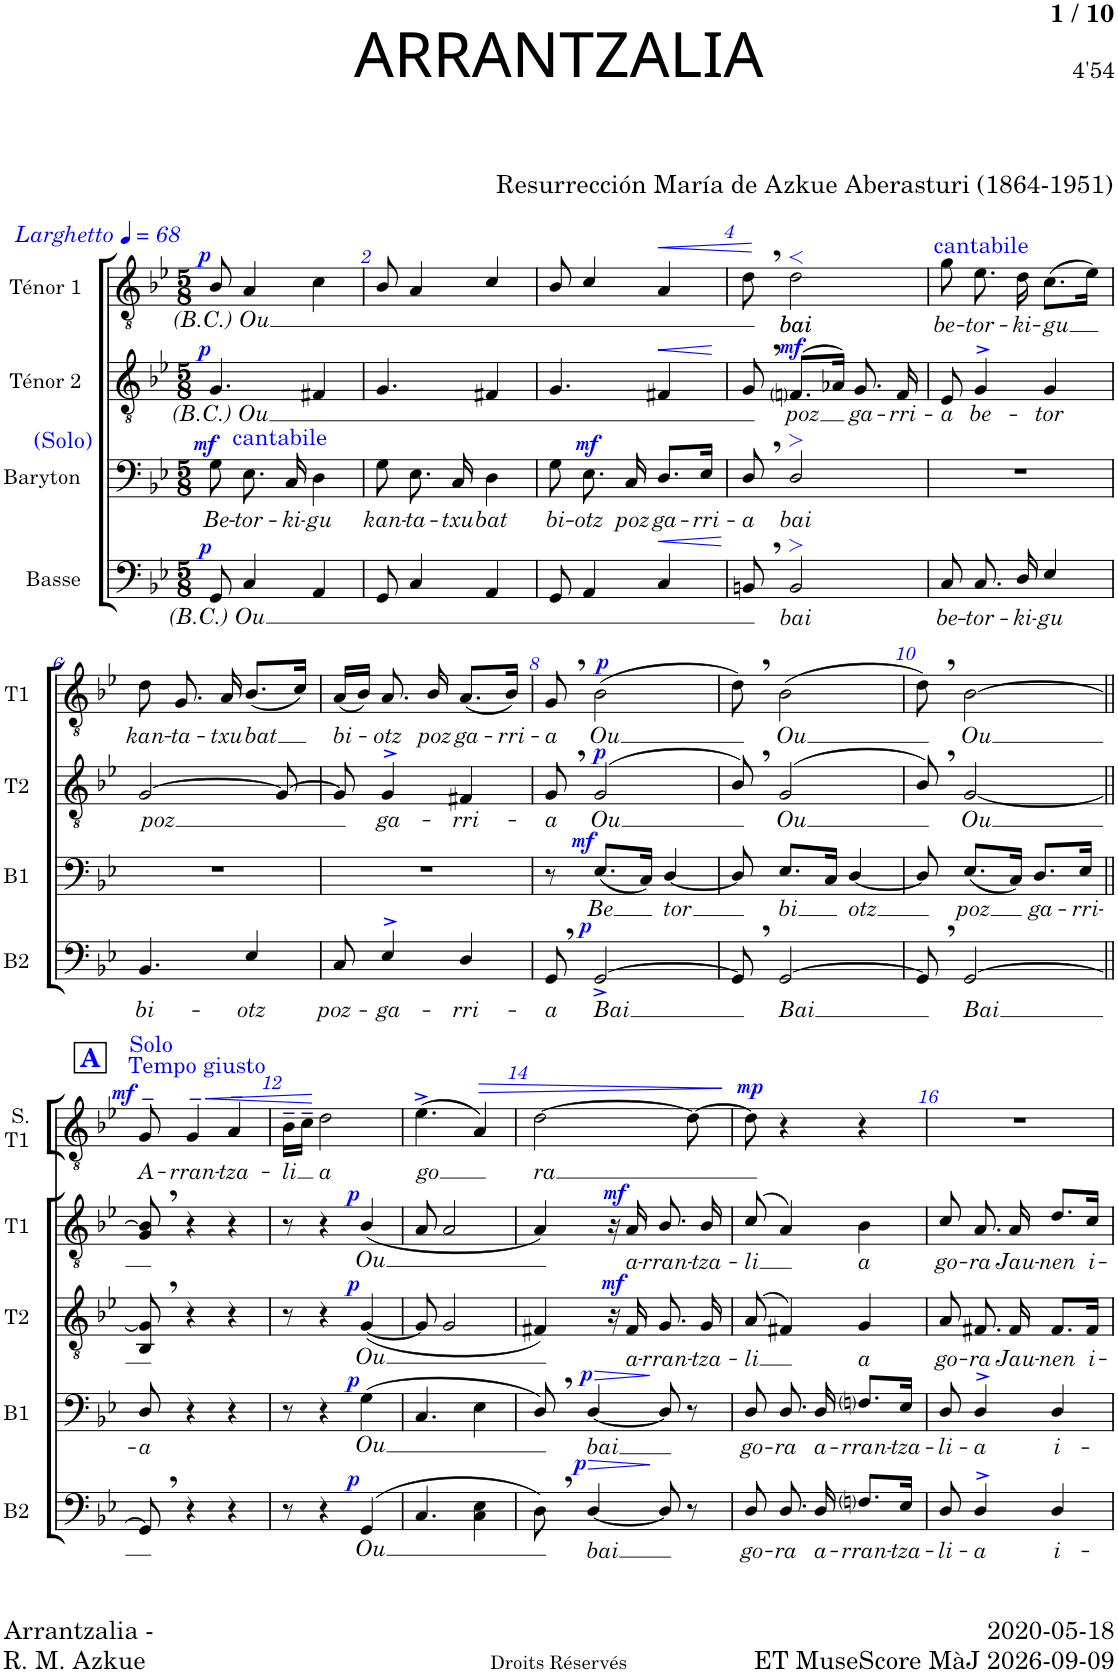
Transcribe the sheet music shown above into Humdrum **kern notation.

**kern	**text	**dynam	**kern	**text	**dynam	**kern	**text	**dynam	**kern	**text	**dynam	**kern	**kern	**kern	**text	**dynam
*part7	*part7	*part7	*part6	*part6	*part6	*part5	*part5	*part5	*part4	*part4	*part4	*part3	*part2	*part1	*part1	*part1
*staff7	*staff7	*staff7	*staff6	*staff6	*staff6	*staff5	*staff5	*staff5	*staff4	*staff4	*staff4	*staff3	*staff2	*staff1	*staff1	*staff1
*I"Basse	*	*	*I"Baryton	*	*	*I"Ténor 2	*	*	*I"Ténor 1	*	*	*I"Solo  Basse	*I"Solo  Ténor 2	*I"Solo Ténor 1	*	*
*I'B2	*	*	*I'B1	*	*	*I'T2	*	*	*I'T1	*	*	*I'S. Bs	*I'S. T2	*I'S. T1	*	*
*clefF4	*	*	*clefF4	*	*	*clefGv2	*	*	*clefGv2	*	*	*clefF4	*clefGv2	*clefGv2	*	*
*k[b-e-]	*	*	*k[b-e-]	*	*	*k[b-e-]	*	*	*k[b-e-]	*	*	*k[b-e-]	*k[b-e-]	*k[b-e-]	*	*
*M5/8	*	*	*M5/8	*	*	*M5/8	*	*	*M5/8	*	*	*M5/8	*M5/8	*M5/8	*	*
*MM68	*	*	*MM68	*	*	*MM68	*	*	*MM68	*	*	*MM68	*MM68	*MM68	*	*
=1	=1	=1	=1	=1	=1	=1	=1	=1	=1	=1	=1	=1	=1	=1	=1	=1
!	!	!	!	!	!	!	!	!	!	!	!	!	!	!LO:TX:a:i:t=Larghetto	!	!
!	!	!	!LO:TX:a:color=#0000FF:t=(Solo)	!	!	!	!	!	!	!	!	!	!	!	!	!
!	!LO:LY:b	!LO:DY:a	!	!LO:LY:b	!LO:DY:a	!	!LO:LY:b	!LO:DY:a	!	!LO:LY:b	!LO:DY:a	!	!	!	!	!
8GG/	(B.C.) Ou	p	8G\	Be-	mf	4.G/	(B.C.) Ou	p	8B-/	(B.C.) Ou	p	8%5r	8%5r	8%5r	.	.
!	!	!	!	!LO:LY:b	!	!	!	!	!	!	!	!	!	!	!	!
4C/	.	.	8.E-\	-tor-	.	.	.	.	4A/	.	.	.	.	.	.	.
!	!	!	!LO:TX:a:color=#0000FF:t=cantabile	!	!	!	!	!	!	!	!	!	!	!	!	!
!	!	!	!	!LO:LY:b	!	!	!	!	!	!	!	!	!	!	!	!
.	.	.	16C/	-ki-	.	.	.	.	.	.	.	.	.	.	.	.
!	!	!	!	!LO:LY:b	!	!	!	!	!	!	!	!	!	!	!	!
4AA/	.	.	4D\	-gu	.	4F#X/	.	.	4c\	.	.	.	.	.	.	.
=2	=2	=2	=2	=2	=2	=2	=2	=2	=2	=2	=2	=2	=2	=2	=2	=2
!	!	!	!	!LO:LY:b	!	!	!	!	!	!	!	!	!	!	!	!
8GG/	.	.	8G\	kan-	.	4.G/	.	.	8B-/	.	.	8%5r	8%5r	8%5r	.	.
!	!	!	!	!LO:LY:b	!	!	!	!	!	!	!	!	!	!	!	!
4C/	.	.	8.E-\	-ta-	.	.	.	.	4A/	.	.	.	.	.	.	.
!	!	!	!	!LO:LY:b	!	!	!	!	!	!	!	!	!	!	!	!
.	.	.	16C/	-txu	.	.	.	.	.	.	.	.	.	.	.	.
!	!	!	!	!LO:LY:b	!	!	!	!	!	!	!	!	!	!	!	!
4AA/	.	.	4D\	bat	.	4F#X/	.	.	4c/	.	.	.	.	.	.	.
=3	=3	=3	=3	=3	=3	=3	=3	=3	=3	=3	=3	=3	=3	=3	=3	=3
!	!	!	!	!LO:LY:b	!	!	!	!	!	!	!	!	!	!	!	!
8GG/	.	.	8G\	bi-	.	4.G/	.	.	8B-/	.	.	8%5r	8%5r	8%5r	.	.
!	!	!	!	!LO:LY:b	!LO:DY:a	!	!	!	!	!	!	!	!	!	!	!
4AA/	.	.	8.E-\	-otz	mf	.	.	.	4c/	.	.	.	.	.	.	.
!	!	!	!	!LO:LY:b	!	!	!	!	!	!	!	!	!	!	!	!
.	.	.	16C/	poz	.	.	.	.	.	.	.	.	.	.	.	.
!	!	!LO:HP:b	!	!LO:LY:b	!	!	!	!LO:HP:b	!	!	!LO:HP:b	!	!	!	!	!
4C/	.	<	8.D/L	ga-	.	4F#X/	.	<	4A/	.	<	.	.	.	.	.
!	!	!	!	!LO:LY:b	!	!	!	!	!	!	!	!	!	!	!	!
.	.	.	16E-/JL	-rri-	.	.	.	.	.	.	.	.	.	.	.	.
.	.	[	.	.	.	.	.	[	.	.	.	.	.	.	.	.
=4	=4	=4	=4	=4	=4	=4	=4	=4	=4	=4	=4	=4	=4	=4	=4	=4
!	!	!	!	!LO:LY:b	!	!	!	!	!	!	!	!	!	!	!	!
8BBn,/	.	.	8D,/	-a	.	8G,/	.	.	8d,\	.	.	8%5r	8%5r	8%5r	.	.
!	!LO:LY:b	!	!	!LO:LY:b	!	!	!LO:LY:b	!LO:DY:a	!	!LO:LY:b	!	!	!	!	!	!
2BB>/	bai	.	2D>/	bai	.	(>8.Fni/L	poz	mf	2d>\	bai	[	.	.	.	.	.
.	.	.	.	.	.	16A-X/Jk)	.	.	.	.	.	.	.	.	.	.
!	!	!	!	!	!	!	!LO:LY:b	!	!	!	!	!	!	!	!	!
.	.	.	.	.	.	8.G/	ga-	.	.	.	.	.	.	.	.	.
!	!	!	!	!	!	!	!LO:LY:b	!	!	!	!	!	!	!	!	!
.	.	.	.	.	.	16F/	-rri-	.	.	.	.	.	.	.	.	.
=5	=5	=5	=5	=5	=5	=5	=5	=5	=5	=5	=5	=5	=5	=5	=5	=5
!	!	!	!	!	!	!	!	!	!LO:TX:a:color=#0000FF:t=cantabile	!	!	!	!	!	!	!
!	!LO:LY:b	!	!	!	!	!	!LO:LY:b	!	!	!LO:LY:b	!	!	!	!	!	!
8C/	be-	.	8%5r	.	.	8E-/	-a	.	8g\	be-	.	8%5r	8%5r	8%5r	.	.
!	!LO:LY:b	!	!	!	!	!	!LO:LY:b	!	!	!LO:LY:b	!	!	!	!	!	!
8.C/	-tor-	.	.	.	.	4G^>/	be-	.	8.e-\	-tor-	.	.	.	.	.	.
!	!LO:LY:b	!	!	!	!	!	!	!	!	!LO:LY:b	!	!	!	!	!	!
16D/	-ki-	.	.	.	.	.	.	.	16d\	-ki-	.	.	.	.	.	.
!	!LO:LY:b	!	!	!	!	!	!LO:LY:b	!	!	!LO:LY:b	!	!	!	!	!	!
4E-/	-gu	.	.	.	.	4G/	-tor	.	(8.c\L	-gu	.	.	.	.	.	.
.	.	.	.	.	.	.	.	.	16e-\Jk)	.	.	.	.	.	.	.
!!LO:LB:g=z
=6	=6	=6	=6	=6	=6	=6	=6	=6	=6	=6	=6	=6	=6	=6	=6	=6
!	!LO:LY:b	!	!	!	!	!	!LO:LY:b	!	!	!LO:LY:b	!	!	!	!	!	!
4.BB-/	bi-	.	8%5r	.	.	[>2G/	poz	.	8d\	kan-	.	8%5r	8%5r	8%5r	.	.
!	!	!	!	!	!	!	!	!	!	!LO:LY:b	!	!	!	!	!	!
.	.	.	.	.	.	.	.	.	8.G/	-ta-	.	.	.	.	.	.
!	!	!	!	!	!	!	!	!	!	!LO:LY:b	!	!	!	!	!	!
.	.	.	.	.	.	.	.	.	16A/	-txu	.	.	.	.	.	.
!	!LO:LY:b	!	!	!	!	!	!	!	!	!LO:LY:b	!	!	!	!	!	!
4E-/	-otz	.	.	.	.	.	.	.	(8.B-/L	bat	.	.	.	.	.	.
.	.	.	.	.	.	8G/_	.	.	.	.	.	.	.	.	.	.
.	.	.	.	.	.	.	.	.	16c/Jk)	.	.	.	.	.	.	.
=7	=7	=7	=7	=7	=7	=7	=7	=7	=7	=7	=7	=7	=7	=7	=7	=7
!	!LO:LY:b	!	!	!	!	!	!	!	!	!LO:LY:b	!	!	!	!	!	!
8C/	poz-	.	8%5r	.	.	8G/]	.	.	(16A/LL	bi-	.	8%5r	8%5r	8%5r	.	.
.	.	.	.	.	.	.	.	.	16B-/JJ)	.	.	.	.	.	.	.
!	!LO:LY:b	!	!	!	!	!	!LO:LY:b	!	!	!LO:LY:b	!	!	!	!	!	!
4E-^>/	-ga-	.	.	.	.	4G^>/	ga-	.	8.A/	-otz	.	.	.	.	.	.
!	!	!	!	!	!	!	!	!	!	!LO:LY:b	!	!	!	!	!	!
.	.	.	.	.	.	.	.	.	16B-/	poz	.	.	.	.	.	.
!	!LO:LY:b	!	!	!	!	!	!LO:LY:b	!	!	!LO:LY:b	!	!	!	!	!	!
4D/	-rri-	.	.	.	.	4F#X/	-rri-	.	(8.A/L	ga-	.	.	.	.	.	.
!	!	!	!	!	!	!	!	!	!	!LO:LY:b	!	!	!	!	!	!
.	.	.	.	.	.	.	.	.	16B-/Jk)	-rri-	.	.	.	.	.	.
=8	=8	=8	=8	=8	=8	=8	=8	=8	=8	=8	=8	=8	=8	=8	=8	=8
!	!LO:LY:b	!	!	!	!	!	!LO:LY:b	!	!	!LO:LY:b	!	!	!	!	!	!
8GG,/	-a	.	8r	.	.	8G,/	-a	.	8G,/	-a	.	8%5r	8%5r	8%5r	.	.
!	!LO:LY:b	!LO:DY:a	!	!LO:LY:b	!LO:DY:a	!	!LO:LY:b	!LO:DY:a	!	!LO:LY:b	!LO:DY:a	!	!	!	!	!
[>2GG^/	Bai	p	(8.E-/L	-Be	mf	(>2G/	Ou	p	(2B-\	Ou	p	.	.	.	.	.
.	.	.	16C/Jk)	.	.	.	.	.	.	.	.	.	.	.	.	.
!	!	!	!	!LO:LY:b	!	!	!	!	!	!	!	!	!	!	!	!
.	.	.	[4D/	tor	.	.	.	.	.	.	.	.	.	.	.	.
=9	=9	=9	=9	=9	=9	=9	=9	=9	=9	=9	=9	=9	=9	=9	=9	=9
8GG,/]	.	.	8D/]	.	.	8B-,/)	.	.	8d,\)	.	.	8%5r	8%5r	8%5r	.	.
!	!LO:LY:b	!	!	!LO:LY:b	!	!	!LO:LY:b	!	!	!LO:LY:b	!	!	!	!	!	!
[>2GG/	Bai	.	8.E-/L	bi	.	(>2G/	Ou	.	(2B-\	Ou	.	.	.	.	.	.
.	.	.	16C/Jk	.	.	.	.	.	.	.	.	.	.	.	.	.
!	!	!	!	!LO:LY:b	!	!	!	!	!	!	!	!	!	!	!	!
.	.	.	[4D/	otz	.	.	.	.	.	.	.	.	.	.	.	.
=10	=10	=10	=10	=10	=10	=10	=10	=10	=10	=10	=10	=10	=10	=10	=10	=10
8GG,/]	.	.	8D/]	.	.	8B-,/)	.	.	8d,\)	.	.	8%5r	8%5r	8%5r	.	.
!	!LO:LY:b	!	!	!LO:LY:b	!	!	!LO:LY:b	!	!	!LO:LY:b	!	!	!	!	!	!
[>2GG/	Bai	.	(8.E-/L	poz	.	[2G/	Ou	.	[2B-\	Ou	.	.	.	.	.	.
.	.	.	16C/Jk)	.	.	.	.	.	.	.	.	.	.	.	.	.
!	!	!	!	!LO:LY:b	!	!	!	!	!	!	!	!	!	!	!	!
.	.	.	8.D/L	ga-	.	.	.	.	.	.	.	.	.	.	.	.
!	!	!	!	!LO:LY:b	!	!	!	!	!	!	!	!	!	!	!	!
.	.	.	16E-/Jk	-rri-	.	.	.	.	.	.	.	.	.	.	.	.
!!LO:LB:g=z
!!LO:REH:place=s1:a:B:cj:color=#0000FF:fs=14:t=A
=11||	=11||	=11||	=11||	=11||	=11||	=11||	=11||	=11||	=11||	=11||	=11||	=11||	=11||	=11||	=11||	=11||
!	!	!	!	!	!	!	!	!	!	!	!	!	!	!LO:TX:a:color=#0000FF:t=Tempo giusto	!	!
!	!	!	!	!	!	!	!	!	!	!	!	!	!	!LO:TX:a:color=#0000FF:t=Solo	!	!
!	!	!	!	!LO:LY:b	!	!	!	!	!	!	!	!	!	!	!LO:LY:b	!LO:DY:a
8GG,/]	.	.	8D/	-a	.	8BB-/, 8G/],	.	.	8G/, 8B-/],	.	.	8%5r	8%5r	8G~>/	A-	mf
!	!	!	!	!	!	!	!	!	!	!	!	!	!	!	!LO:LY:b	!
4r	.	.	4r	.	.	4r	.	.	4r	.	.	.	.	4G~>/	-rran-	.
!	!	!	!	!	!	!	!	!	!	!	!	!	!	!	!LO:LY:b	!LO:HP:b
4r	.	.	4r	.	.	4r	.	.	4r	.	.	.	.	4A~>/	-tza-	<
=12	=12	=12	=12	=12	=12	=12	=12	=12	=12	=12	=12	=12	=12	=12	=12	=12
!	!	!	!	!	!	!	!	!	!	!	!	!	!	!	!LO:LY:b	!
8r	.	.	8r	.	.	8r	.	.	8r	.	.	8%5r	8%5r	16B-~\LL	-li	.
.	.	.	.	.	.	.	.	.	.	.	.	.	.	16c~\JJ	.	.
!	!	!	!	!	!	!	!	!	!	!	!	!	!	!	!LO:LY:b	!
4r	.	.	4r	.	.	4r	.	.	4r	.	.	.	.	2d\	a	[
!	!LO:LY:b	!LO:DY:a	!	!LO:LY:b	!LO:DY:a	!	!LO:LY:b	!LO:DY:a	!	!LO:LY:b	!LO:DY:a	!	!	!	!	!
(4GG/	Ou	p	(4G\	Ou	p	([<4G/	Ou	p	(4B-/	Ou	p	.	.	.	.	.
=13	=13	=13	=13	=13	=13	=13	=13	=13	=13	=13	=13	=13	=13	=13	=13	=13
!	!	!	!	!	!	!	!	!	!	!	!	!	!	!	!LO:LY:b	!
4.C/	.	.	4.C/	.	.	8G/]	.	.	8A/	.	.	8%5r	8%5r	(4.e-^\	-go	.
.	.	.	.	.	.	2G/	.	.	2A/	.	.	.	.	.	.	.
!	!	!	!	!	!	!	!	!	!	!	!	!	!	!	!	!LO:HP:b
4C\ 4E-\	.	.	4E-\	.	.	.	.	.	.	.	.	.	.	4A/)	.	>
=14	=14	=14	=14	=14	=14	=14	=14	=14	=14	=14	=14	=14	=14	=14	=14	=14
!	!	!	!	!	!	!	!	!	!	!	!	!	!	!	!LO:LY:b	!
8D,\)	.	.	8D,/)	.	.	4F#X/)	.	.	4A/)	.	.	8%5r	8%5r	[2d\	ra	.
!	!LO:LY:b	!LO:HP:b	!	!LO:LY:b	!LO:HP:b	!	!	!	!	!	!	!	!	!	!	!
!	!	!LO:DY:n=1:a	!	!	!LO:DY:n=1:a	!	!	!	!	!	!	!	!	!	!	!
[4D/	bai	> p	[4D/	bai	> p	.	.	.	.	.	.	.	.	.	.	.
.	.	.	.	.	.	16r	.	.	16r	.	.	.	.	.	.	.
!	!	!	!	!	!	!	!LO:LY:b	!LO:DY:a	!	!LO:LY:b	!LO:DY:a	!	!	!	!	!
.	.	.	.	.	.	16F#/	a-	mf	16A/	a-	mf	.	.	.	.	.
!	!	!	!	!	!	!	!LO:LY:b	!	!	!LO:LY:b	!	!	!	!	!	!
8D/]	.	]	8D/]	.	]	8.G/	-rran-	.	8.B-/	-rran-	.	.	.	.	.	.
8r	.	.	8r	.	.	.	.	.	.	.	.	.	.	8d\_	.	.
!	!	!	!	!	!	!	!LO:LY:b	!	!	!LO:LY:b	!	!	!	!	!	!
.	.	.	.	.	.	16G/	-tza-	.	16B-/	-tza-	.	.	.	.	.	.
.	.	.	.	.	.	.	.	.	.	.	.	.	.	.	.	]
=15	=15	=15	=15	=15	=15	=15	=15	=15	=15	=15	=15	=15	=15	=15	=15	=15
!	!LO:LY:b	!	!	!LO:LY:b	!	!	!LO:LY:b	!	!	!LO:LY:b	!	!	!	!	!	!LO:DY:a
8D/	go-	.	8D/	go-	.	(>8A/	-li	.	(>8c/	-li	.	8%5r	8%5r	8d\]	.	mp
!	!LO:LY:b	!	!	!LO:LY:b	!	!	!	!	!	!	!	!	!	!	!	!
8.D/	-ra	.	8.D/	-ra	.	4F#X/)	.	.	4A/)	.	.	.	.	4r	.	.
!	!LO:LY:b	!	!	!LO:LY:b	!	!	!	!	!	!	!	!	!	!	!	!
16D/	a-	.	16D/	a-	.	.	.	.	.	.	.	.	.	.	.	.
!	!LO:LY:b	!	!	!LO:LY:b	!	!	!LO:LY:b	!	!	!LO:LY:b	!	!	!	!	!	!
8.Fni/L	-rran-	.	8.Fni/L	-rran-	.	4G/	a	.	4B-\	a	.	.	.	4r	.	.
!	!LO:LY:b	!	!	!LO:LY:b	!	!	!	!	!	!	!	!	!	!	!	!
16E-/Jk	-tza-	.	16E-/Jk	-tza-	.	.	.	.	.	.	.	.	.	.	.	.
=16	=16	=16	=16	=16	=16	=16	=16	=16	=16	=16	=16	=16	=16	=16	=16	=16
!	!LO:LY:b	!	!	!LO:LY:b	!	!	!LO:LY:b	!	!	!LO:LY:b	!	!	!	!	!	!
8D/	-li-	.	8D/	-li-	.	8A/	go-	.	8c/	go-	.	8%5r	8%5r	8%5r	.	.
!	!LO:LY:b	!	!	!LO:LY:b	!	!	!LO:LY:b	!	!	!LO:LY:b	!	!	!	!	!	!
4D^>/	-a	.	4D^>/	-a	.	8.F#X/	-ra	.	8.A/	-ra	.	.	.	.	.	.
!	!	!	!	!	!	!	!LO:LY:b	!	!	!LO:LY:b	!	!	!	!	!	!
.	.	.	.	.	.	16F#/	Jau-	.	16A/	Jau-	.	.	.	.	.	.
!	!LO:LY:b	!	!	!LO:LY:b	!	!	!LO:LY:b	!	!	!LO:LY:b	!	!	!	!	!	!
4D/	i-	.	4D/	i-	.	8.F#/L	-nen	.	8.d/L	-nen	.	.	.	.	.	.
!	!	!	!	!	!	!	!LO:LY:b	!	!	!LO:LY:b	!	!	!	!	!	!
.	.	.	.	.	.	16F#/Jk	i-	.	16c/Jk	i-	.	.	.	.	.	.
=	=	=	=	=	=	=	=	=	=	=	=	=	=	=	=	=
*-	*-	*-	*-	*-	*-	*-	*-	*-	*-	*-	*-	*-	*-	*-	*-	*-
